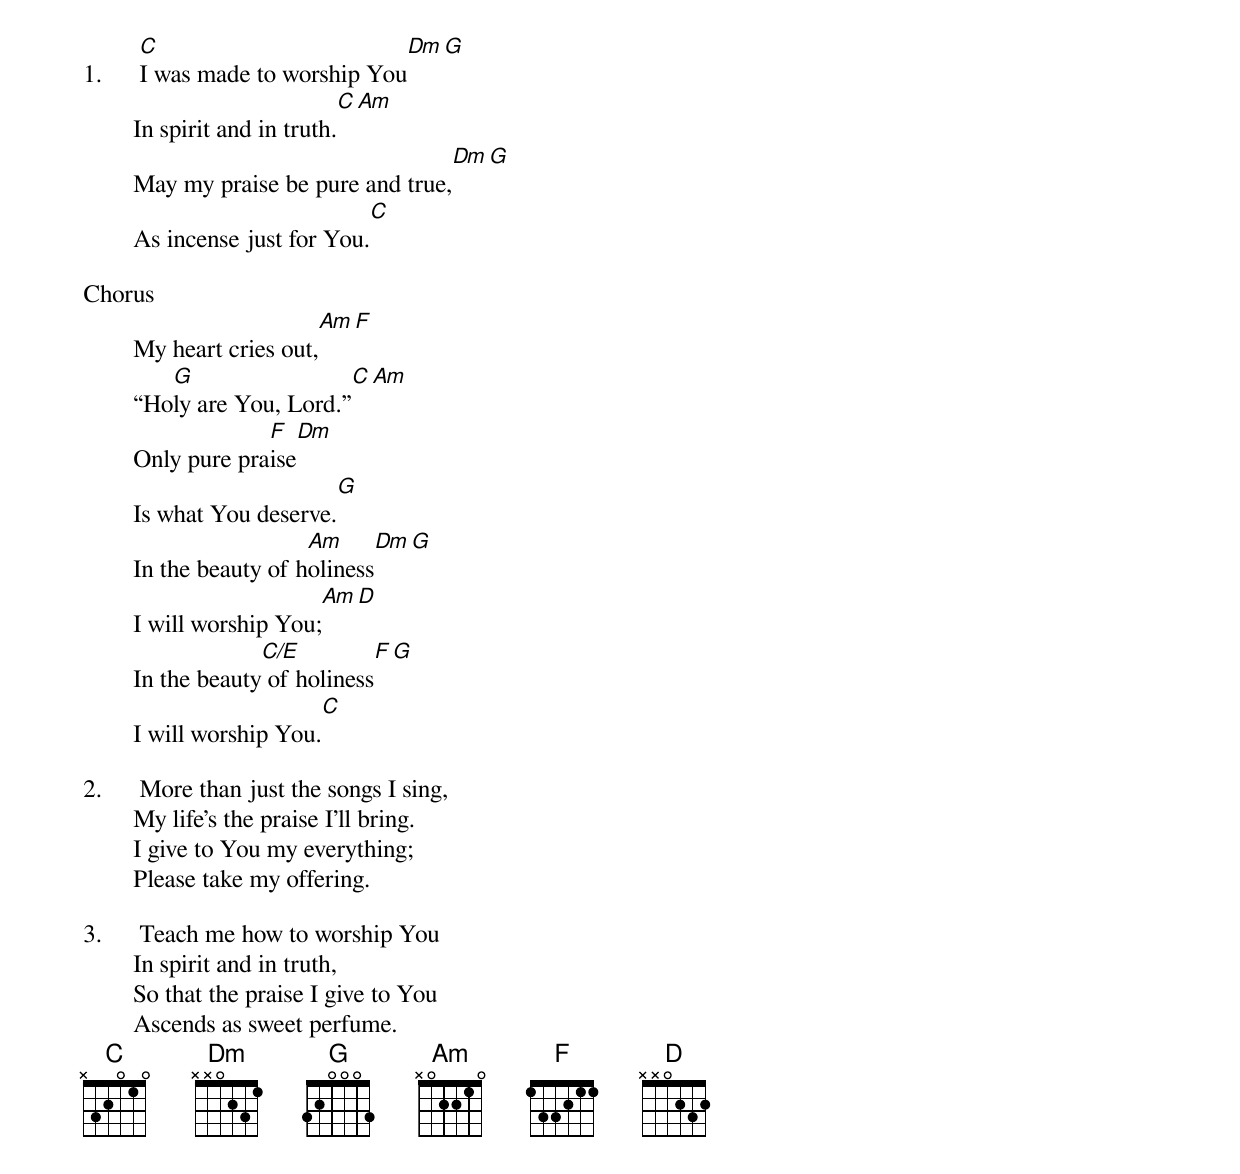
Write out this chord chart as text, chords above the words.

	C                            Dm                     G
1.	I was made to worship You
	                                C       Am
	In spirit and in truth.
				        Dm	          G
	May my praise be pure and true,
	                                    C
	As incense just for You.

Chorus
	                     Am           F
	My heart cries out,
	   G                            C              Am
	“Holy are You, Lord.”
	             F                  Dm
	Only pure praise
		                           G
	Is what You deserve.
		          Am              Dm           G
	In the beauty of holiness
	                             Am    D
	I will worship You;
	             C/E                F           G
	In the beauty of holiness
	                             C
	I will worship You.

2.	More than just the songs I sing,
	My life’s the praise I’ll bring.
	I give to You my everything;
	Please take my offering.

3.	Teach me how to worship You
	In spirit and in truth,
	So that the praise I give to You
	Ascends as sweet perfume.
